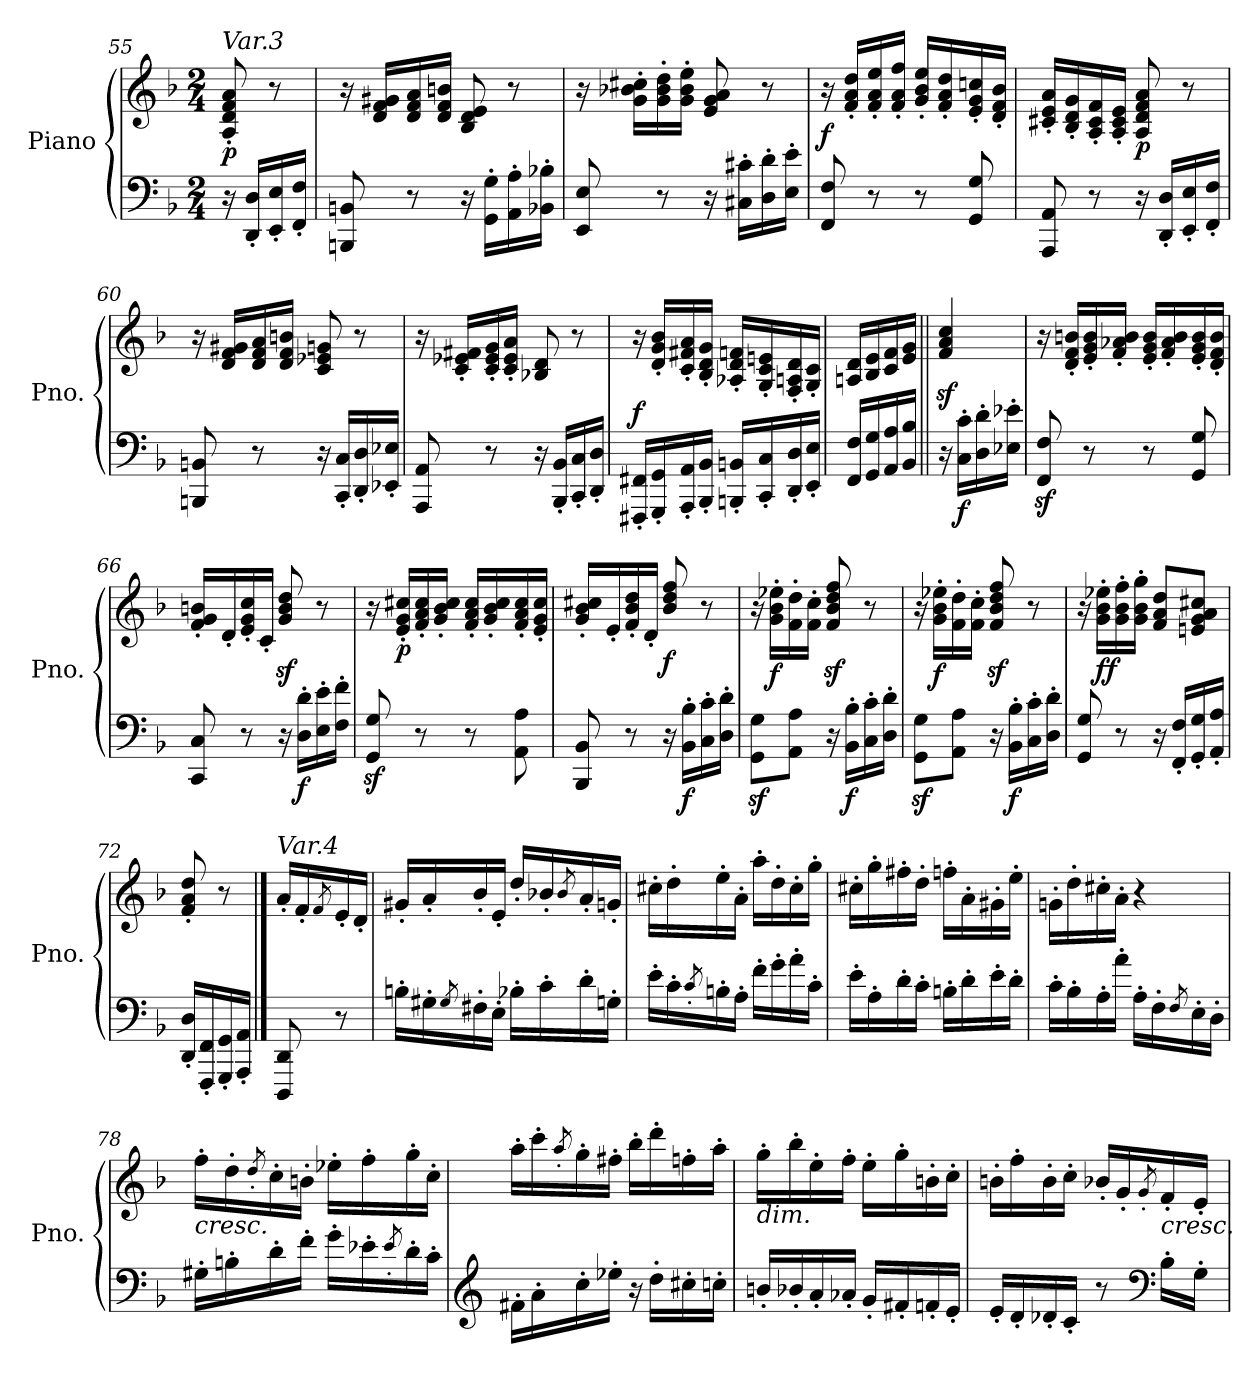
**kern	**kern	**dynam
*part1	*part1	*part1
*staff2	*staff1	*staff1/2
*I"Piano	*	*
*I'Pno.	*	*
!!LO:LB:g=z
*clefF4	*clefG2	*
*k[b-]	*k[b-]	*
*M2/4	*M2/4	*
=55	=55	=55
!	!LO:TX:a:i:t=Var.3	!
!	!	!LO:DY:b
16r	8A/' 8d/' 8f/' 8a/'	p
16DD/' 16D/'LL	.	.
16EE/' 16E/'	8r	.
16FF/' 16F/'JJ	.	.
=56	=56	=56
8BBBn/ 8BBn/	16r	.
.	16d/ 16f/ 16g#X/LL	.
8r	16d/ 16f/ 16a/	.
.	16d/ 16f/ 16bn/JJ	.
16r	8B-/ 8d/ 8e/	.
16GG\' 16G\'LL	.	.
16AA\' 16A\'	8r	.
16BB-X\' 16B-X\'JJ	.	.
=57	=57	=57
8EE/ 8E/	16r	.
.	16g\' 16b-X\' 16cc#X\'LL	.
8r	16g\' 16b-\' 16dd\'	.
.	16g\' 16b-\' 16ee\'JJ	.
16r	8e/ 8g/ 8a/	.
16C#X\' 16c#X\'LL	.	.
16D\' 16d\'	8r	.
16E\' 16e\'JJ	.	.
=58	=58	=58
!	!	!LO:DY:a=2
8FF/ 8F/	16r	f
.	16f/' 16a/' 16dd/'LL	.
8r	16f/' 16a/' 16ee/'	.
.	16f/' 16a/' 16ff/'JJ	.
8r	16g/' 16b-/' 16ee/'LL	.
.	16f/' 16a/' 16dd/'	.
8GG/ 8G/	16e/' 16g/' 16ccn/'	.
.	16d/' 16f/' 16b-/'JJ	.
!!LO:LB:g=z
=59	=59	=59
8AAA/ 8AA/	16c#X/' 16e/' 16a/'LL	.
.	16B-/' 16d/' 16g/'	.
8r	16A/' 16c#/' 16f/'	.
.	16A/' 16c#/' 16e/'JJ	.
!	!	!LO:DY:b
16r	8A/ 8d/ 8f/ 8a/	p
16DD/' 16D/'LL	.	.
16EE/' 16E/'	8r	.
16FF/' 16F/'JJ	.	.
=60	=60	=60
8BBBn/ 8BBn/	16r	.
.	16d/ 16f/ 16g#X/LL	.
8r	16d/ 16f/ 16a/	.
.	16d/ 16f/ 16bn/JJ	.
16r	8c/ 8e-X/ 8gn/	.
16CC/' 16C/'LL	.	.
16DD/' 16D/'	8r	.
16EE-X/' 16E-X/'JJ	.	.
=61	=61	=61
8AAA/ 8AA/	16r	.
.	16c/' 16e-X/' 16f#X/'LL	.
8r	16c/' 16e-/' 16g/'	.
.	16c/' 16e-/' 16a/'JJ	.
16r	8B-X/ 8d/	.
16BBB-/' 16BB-/'LL	.	.
16CC/' 16C/'	8r	.
16DD/' 16D/'JJ	.	.
=62	=62	=62
!	!	!LO:DY:a=2
16FFF#X/' 16FF#X/'LL	16r	f
16GGG/' 16GG/'	16d/' 16g/' 16b-/'LL	.
16AAA/' 16AA/'	16c/' 16f#X/' 16a/'	.
16BBB-/' 16BB-/'JJ	16B-/' 16d/' 16g/'JJ	.
16BBBn/' 16BBn/'LL	16A-X/' 16d/' 16fn/'LL	.
16CC/' 16C/'	16G/' 16c/' 16en/'	.
16DD/' 16D/'	16F/' 16An/' 16d/'	.
16EE/' 16E/'JJ	16G/' 16c/'JJ	.
!!LO:LB:g=z
=63	=63	=63
16FF/ 16F/LL	16An/ 16d/LL	.
16GG/ 16G/	16B-/ 16e/	.
16AA/ 16A/	16c/ 16f/	.
16BB-/ 16B-/JJ	16e/ 16g/JJ	.
=64||	=64||	=64||
16r	4f/z> 4a/z> 4cc/z>	.
!	!	!LO:DY:b=2
16C\' 16c\'LL	.	f
16D\' 16d\'	.	.
16E-X\' 16e-X\'JJ	.	.
=65	=65	=65
8FF/z< 8F/z<	16r	.
.	16d/' 16f/' 16bn/'LL	.
8r	16e/' 16g/' 16b/'	.
.	16f/' 16a-X/' 16b/'JJ	.
8r	16e/' 16g/' 16b/'LL	.
.	16f/' 16a-/' 16b/'	.
8GG/ 8G/	16e/' 16g/' 16b/'	.
.	16d/' 16f/' 16b/'JJ	.
=66	=66	=66
8CC/ 8C/	16f/' 16g/' 16bn/'LL	.
.	16d'/	.
8r	16e/' 16g/' 16cc/'	.
.	16c'/JJ	.
16r	8g/z> 8b/z> 8dd/z>	.
!	!	!LO:DY:b=2
16D\' 16d\'LL	.	f
16E\' 16e\'	8r	.
16F\' 16f\'JJ	.	.
=67	=67	=67
8GG/z< 8G/z<	16r	.
!	!	!LO:DY:b
.	16e/' 16g/' 16cc#X/'LL	p
8r	16f/' 16a/' 16cc#/'	.
.	16g/' 16b-/' 16cc#/'JJ	.
8r	16f/' 16a/' 16cc#/'LL	.
.	16g/' 16b-/' 16cc#/'	.
8AA\ 8A\	16f/' 16a/' 16cc#/'	.
.	16e/' 16g/' 16cc#/'JJ	.
!!LO:LB:g=z
=68	=68	=68
8BBB-/ 8BB-/	16g/' 16b-/' 16cc#X/'LL	.
.	16e'/	.
8r	16f/' 16b-/' 16dd/'	.
.	16d'/JJ	.
!	!	!LO:DY:b
16r	8b-/ 8dd/ 8ff/	f
!	!	!LO:DY:b=2
16BB-\' 16B-\'LL	.	f
16C\' 16c\'	8r	.
16D\' 16d\'JJ	.	.
=69	=69	=69
8GG\z< 8G\z<L	16r	.
!	!	!LO:DY:b
.	16g\' 16b-\' 16ee-X\'LL	f
8AA\ 8A\J	16f\' 16dd\'	.
.	16f\' 16cc\'JJ	.
16r	8f/z< 8b-/z< 8dd/z< 8ff/z<	.
!	!	!LO:DY:b=2
16BB-\' 16B-\'LL	.	f
16C\' 16c\'	8r	.
16D\' 16d\'JJ	.	.
=70	=70	=70
8GG\z< 8G\z<L	16r	.
!	!	!LO:DY:b
.	16g\' 16b-\' 16ee-X\'LL	f
8AA\ 8A\J	16f\' 16dd\'	.
.	16f\' 16cc\'JJ	.
16r	8f/z< 8b-/z< 8dd/z< 8ff/z<	.
!	!	!LO:DY:b=2
16BB-\' 16B-\'LL	.	f
16C\' 16c\'	8r	.
16D\' 16d\'JJ	.	.
=71	=71	=71
8GG/ 8G/	16r	.
!	!	!LO:DY:b
.	16g\' 16b-\' 16ee-X\'LL	ff
8r	16g\' 16b-\' 16ff\'	.
.	16g\' 16b-\' 16gg\'JJ	.
16r	8f/ 8a/ 8dd/L	.
16FF/' 16F/'LL	.	.
16GG/' 16G/'	8en/ 8g/ 8a/ 8cc#X/J	.
16AA/' 16A/'JJ	.	.
=72	=72	=72
16DD/' 16D/'LL	8f/' 8a/' 8dd/'	.
16FFF/' 16FF/'	.	.
16GGG/' 16GG/'	8r	.
16AAA/' 16AA/'JJ	.	.
!!LO:LB:g=z
==73	==73	==73
!	!LO:TX:a:i:t=Var.4	!
8DDD/ 8DD/	16a'/LL	.
.	16f'/	.
.	8qf/	.
8r	16e'/	.
.	16d'/JJ	.
=74	=74	=74
16Bn'\LL	16g#X'/LL	.
16G#X'\	16a'/	.
8qG#/	.	.
16F#X'\	16b-'/	.
16E'\JJ	16e'/JJ	.
16B-X'\LL	16dd'/LL	.
16c'\	16b-X'/	.
.	8qb-/	.
16d'\	16a'/	.
16Gn'\JJ	16gn'/JJ	.
=75	=75	=75
16e'\LL	16cc#X'\LL	.
16c'\	16dd'\	.
8qc'/	.	.
16Bn'\	16ee'\	.
16A'\JJ	16a'\JJ	.
16f'\LL	16aa'\LL	.
16g'\	16dd'\	.
16a'\	16cc#'\	.
16c'\JJ	16gg'\JJ	.
=76	=76	=76
16e'\LL	16cc#X'\LL	.
16A'\	16gg'\	.
16d'\	16ff#X'\	.
16c'\JJ	16dd'\JJ	.
16Bn'\LL	16ffn'\LL	.
16d'\	16a'\	.
16e'\	16g#X'\	.
16d'\JJ	16ee'\JJ	.
!!LO:LB:g=z
=77	=77	=77
16c'\LL	16gn'\LL	.
16B-'\	16dd'\	.
16A'\	16cc#X'\	.
16a'\JJ	16a'\JJ	.
16A'\LL	4r	.
16F'\	.	.
8qF/	.	.
16E'\	.	.
16D'\JJ	.	.
=78	=78	=78
!	!LO:TX:b:i:t=cresc.	!
16G#X'\LL	16ff'\LL	.
16Bn'\	16dd'\	.
.	8qdd'/	.
16d'\	16cc'\	.
16f'\JJ	16bn'\JJ	.
16g'\LL	16ee-X'\LL	.
16e-X'\	16ff'\	.
8qe-'/	.	.
16d'\	16gg'\	.
16c'\JJ	16cc'\JJ	.
=79	=79	=79
*clefG2	*	*
16f#X'\LL	16aa'\LL	.
16a'\	16ccc'\	.
.	8qaa'/	.
16cc'\	16gg'\	.
16ee-X'\JJ	16ff#X'\JJ	.
16r	16bb-'\LL	.
16dd'\LL	16ddd'\	.
16cc#X'\	16ffn'\	.
16ccn'\JJ	16aa'\JJ	.
=80	=80	=80
!	!LO:TX:b:i:t=dim.	!
16bn'/LL	16gg'\LL	.
16b-X'/	16bb-'\	.
16a'/	16ee'\	.
16a-X'/JJ	16ff'\JJ	.
16g'/LL	16ee'\LL	.
16f#X'/	16gg'\	.
16fn'/	16bn'\	.
16e'/JJ	16cc'\JJ	.
!!LO:LB:g=z
=81	=81	=81
16e'/LL	16bn'\LL	.
16d'/	16ff'\	.
16d-X'/	16b'\	.
16c'/JJ	16cc'\JJ	.
8r	16b-X'/LL	.
.	16g'/	.
*clefF4	*	*
.	8qg'/	.
!	!LO:TX:b:i:t=cresc.	!
16B-'\LL	16f'/	.
16G'\JJ	16e'/JJ	.
=	=	=
*-	*-	*-
